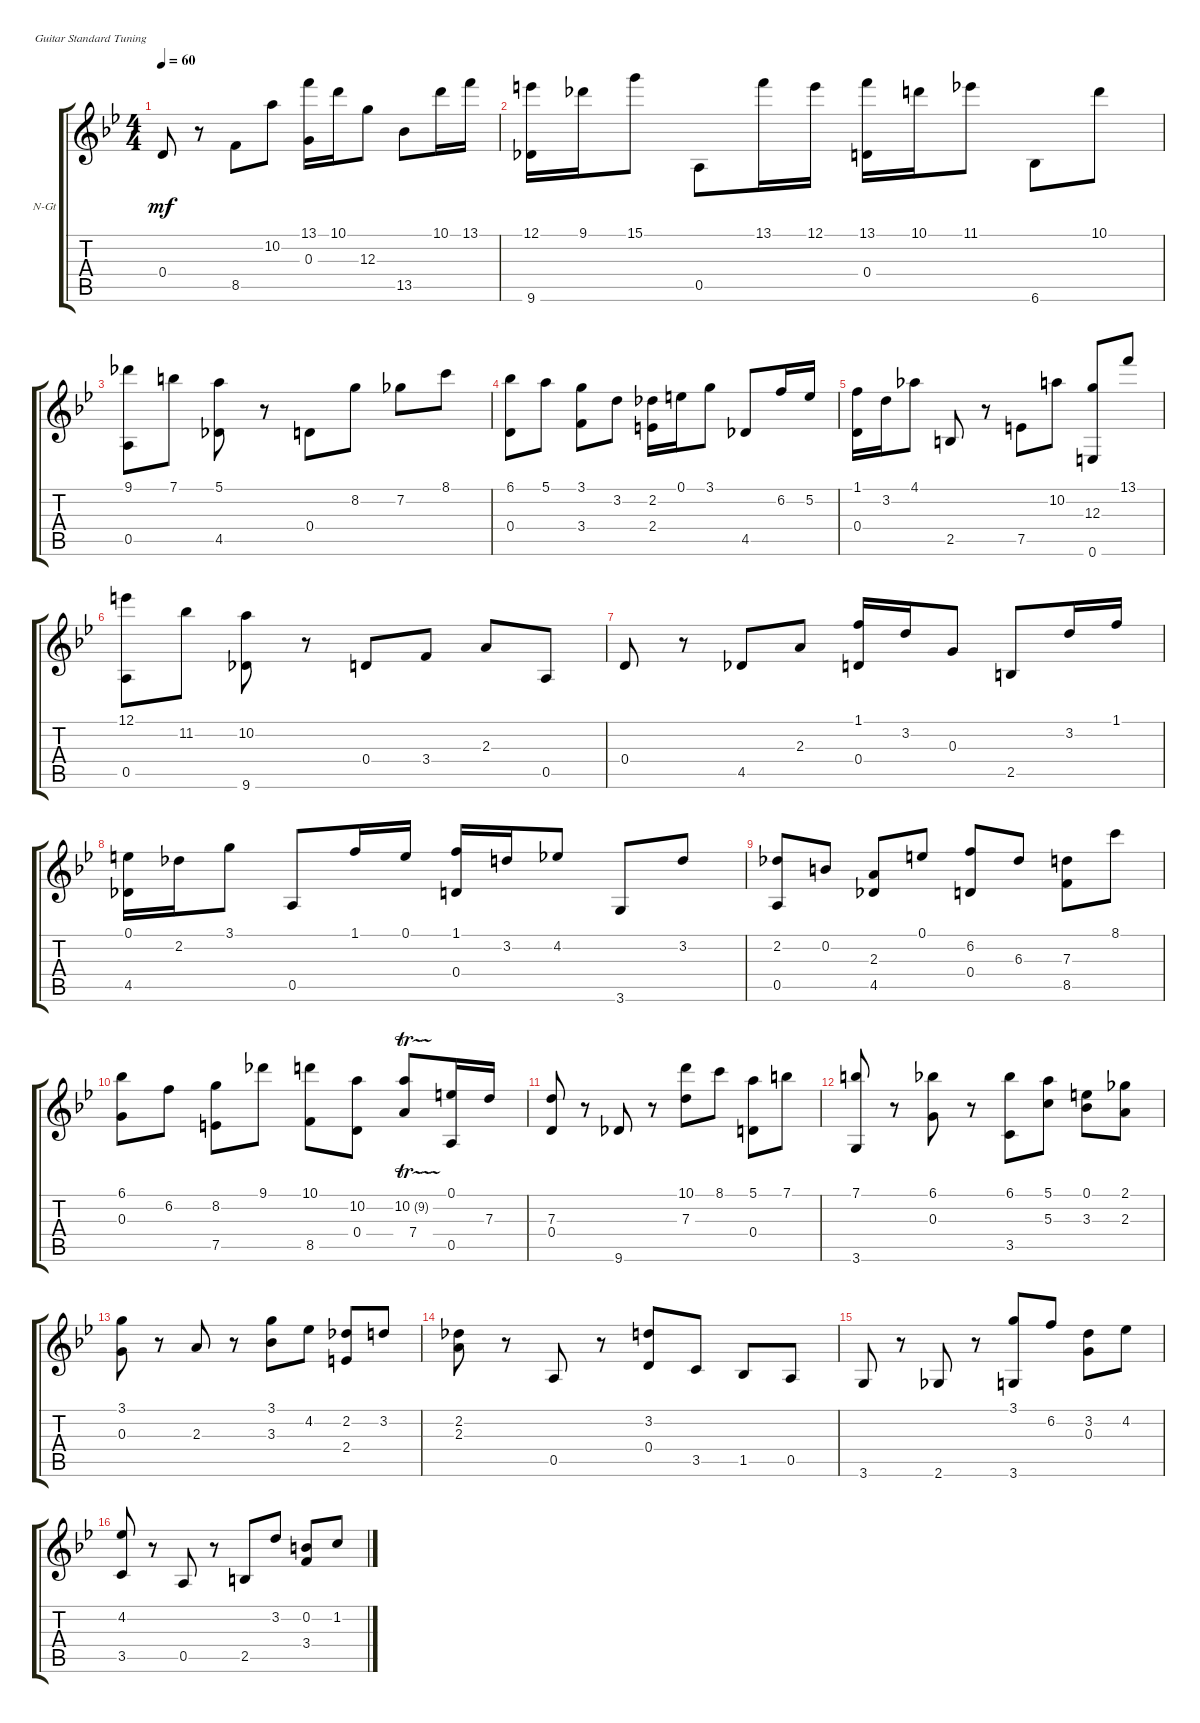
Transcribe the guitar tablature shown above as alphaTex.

\defaultSystemsLayout 4
\bracketExtendMode groupsimilarinstruments
\firstSystemTrackNameOrientation horizontal
\otherSystemsTrackNameOrientation horizontal
\track ("Nylon Guitar" "N-Gt") {instrument acousticguitarnylon}
\staff {score tabs}
\tuning (E4 B3 G3 D3 A2 E2)
\ts (4 4)
\tempo 60
\clef g2
\ks gminor
0.4.8{dy mf} r.8 8.5.8 10.2.8 (13.1 0.3).16 10.1.16 12.3.8 13.5.8 10.1.16 13.1.16 |
(12.1 9.6).16 9.1.16 15.1.8 0.5.8 13.1.16 12.1.16 (13.1 0.4).16 10.1.16 11.1.8 6.6.8 10.1.8 |
(9.1 0.5).8 7.1.8 (5.1 4.5).8 r.8 0.4.8 8.2.8 7.2.8 8.1.8 |
(6.1 0.4).8 5.1.8 (3.1 3.4).8 3.2.8 (2.2 2.4).16 0.1.16 3.1.8 4.5.8 6.2.16 5.2.16 |
(1.1 0.4).16 3.2.16 4.1.8 2.5.8 r.8 7.5.8 10.2.8 (12.3 0.6).8 13.1.8 |
(12.1 0.5).8 11.2.8 (10.2 9.6).8 r.8 0.4.8 3.4.8 2.3.8 0.5.8 |
0.4.8 r.8 4.5.8 2.3.8 (1.1 0.4).16 3.2.16 0.3.8 2.5.8 3.2.16 1.1.16 |
(0.1 4.5).16 2.2.16 3.1.8 0.5.8 1.1.16 0.1.16 (1.1 0.4).16 3.2.16 4.2.8 3.6.8 3.2.8 |
(2.2 0.5).8 0.2.8 (2.3 4.5).8 0.1.8 (6.2 0.4).8 6.3.8 (7.3 8.5).8 8.1.8 |
(6.1 0.3).8 6.2.8 (8.2 7.5).8 9.1.8 (10.1 8.5).8 (0.4 10.2).8 (10.2{tr (9 16)} 7.4).8 (0.1 0.5).16 7.3.16 |
(0.4 7.3).8 r.8 9.6.8 r.8 (7.3 10.1).8 8.1.8 (5.1 0.4).8 7.1.8 |
(7.1 3.6).8 r.8 (0.3 6.1).8 r.8 (6.1 3.5).8 (5.3 5.1).8 (0.1 3.3).8 (2.3 2.1).8 |
(3.1 0.3).8 r.8 2.3.8 r.8 (3.3 3.1).8 4.2.8 (2.2 2.4).8 3.2.8 |
(2.2 2.3).8 r.8 0.5.8 r.8 (0.4 3.2).8 3.5.8 1.5.8 0.5.8 |
3.6.8 r.8 2.6.8 r.8 (3.6 3.1).8 6.2.8 (3.2 0.3).8 4.2.8 |
(4.2 3.5).8 r.8 0.5.8 r.8 2.5.8 3.2.8 (0.2 3.4).8 1.2.8
